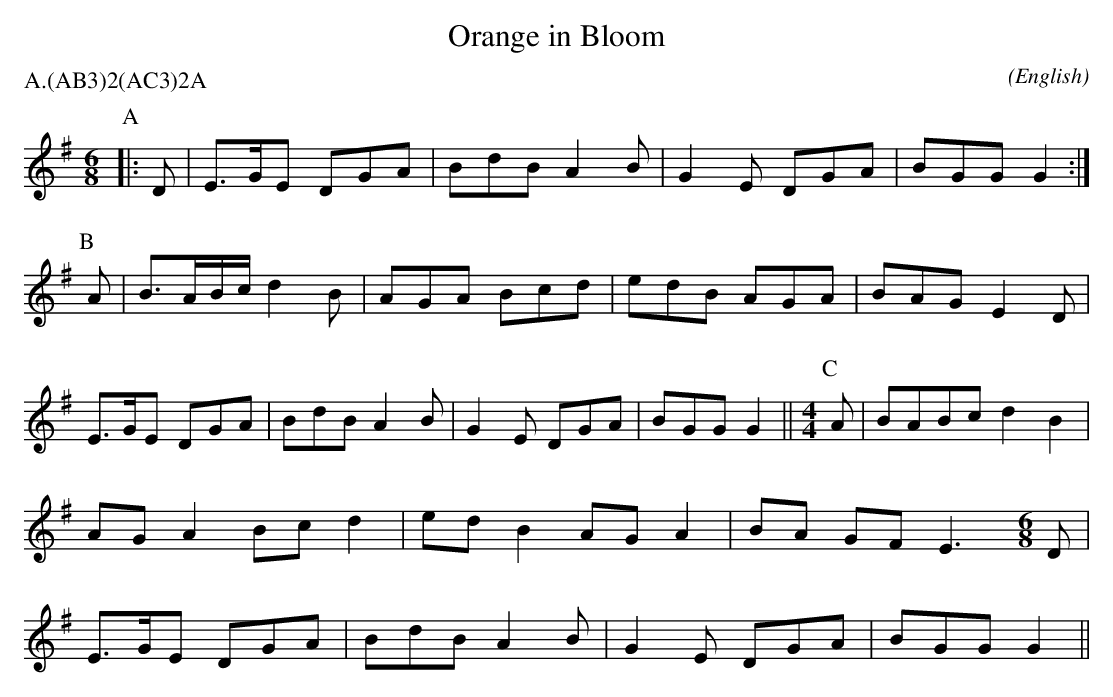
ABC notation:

X:1
T:Orange in Bloom
M:6/8
C:
O:English
P:A.(AB3)2(AC3)2A
K:G
P:A
|: D | E>GE      DGA   | BdB   A2B   | G2E   DGA   | BGG   G2   :|\
P:B
   A | B>AB/2c/2 d2B   | AGA   Bcd   | edB   AGA   | BAG   E2D  |\
       E>GE      DGA   | BdB   A2B   | G2E   DGA   | BGG   G2   ||\
M:4/4
P:C
   A | BABc      d2 B2 | AG A2 Bc d2 | ed B2 AG A2 | BA GF E3    \
M:6/8
   D | E>GE      DGA   | BdB   A2B   | G2E   DGA   | BGG   G2   ||
